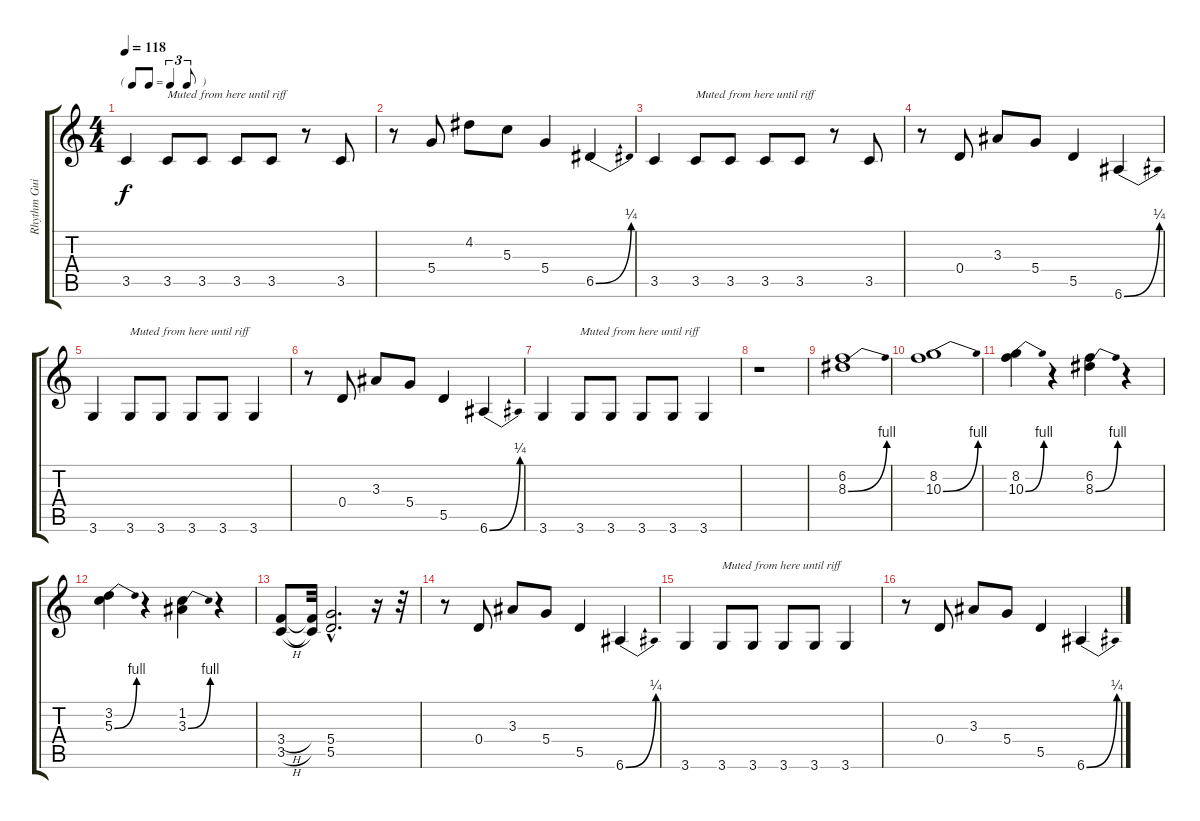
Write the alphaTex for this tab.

\track ("Rhythm Guitar" "Rhythm Gui") {instrument overdrivenguitar}
\staff {score tabs}
\tuning (E4 B3 G3 D3 A2 E2) {hide}
\ts (4 4)
\tf triplet8th
\tempo 118
\clef g2
\ks c
3.5.4{dy f} 3.5.8{txt "Muted from here until riff"} 3.5.8 3.5.8 3.5.8 r.8 3.5.8 |
r.8 5.4.8 4.2.8 5.3.8 5.4.4 6.5{be (bend 0 0 60 1)}.4 |
3.5.4 3.5.8{txt "Muted from here until riff"} 3.5.8 3.5.8 3.5.8 r.8 3.5.8 |
r.8 0.4.8 3.3.8 5.4.8 5.5.4 6.6{be (bend 0 0 60 1)}.4 |
3.6.4 3.6.8{txt "Muted from here until riff"} 3.6.8 3.6.8 3.6.8 3.6.4 |
r.8 0.4.8 3.3.8 5.4.8 5.5.4 6.6{be (bend 0 0 60 1)}.4 |
3.6.4 3.6.8{txt "Muted from here until riff"} 3.6.8 3.6.8 3.6.8 3.6.4 |
r.1 |
(6.2 8.3{be (bend 0 0 60 4)}).1 |
(8.2 10.3{be (bend 0 0 60 4)}).1 |
(8.2 10.3{be (bend 0 0 60 4)}).4 r.4 (6.2 8.3{be (bend 0 0 60 4)}).4 r.4 |
(3.2 5.3{be (bend 0 0 60 4)}).4 r.4 (1.2 3.3{be (bend 0 0 60 4)}).4 r.4 |
(3.4{h} 3.5{h}).8 (3.4{t} 3.5{t}).32 (5.4{hac} 5.5{hac}).2{d} r.16 r.32 |
r.8 0.4.8 3.3.8 5.4.8 5.5.4 6.6{be (bend 0 0 60 1)}.4 |
3.6.4 3.6.8{txt "Muted from here until riff"} 3.6.8 3.6.8 3.6.8 3.6.4 |
r.8 0.4.8 3.3.8 5.4.8 5.5.4 6.6{be (bend 0 0 60 1)}.4
